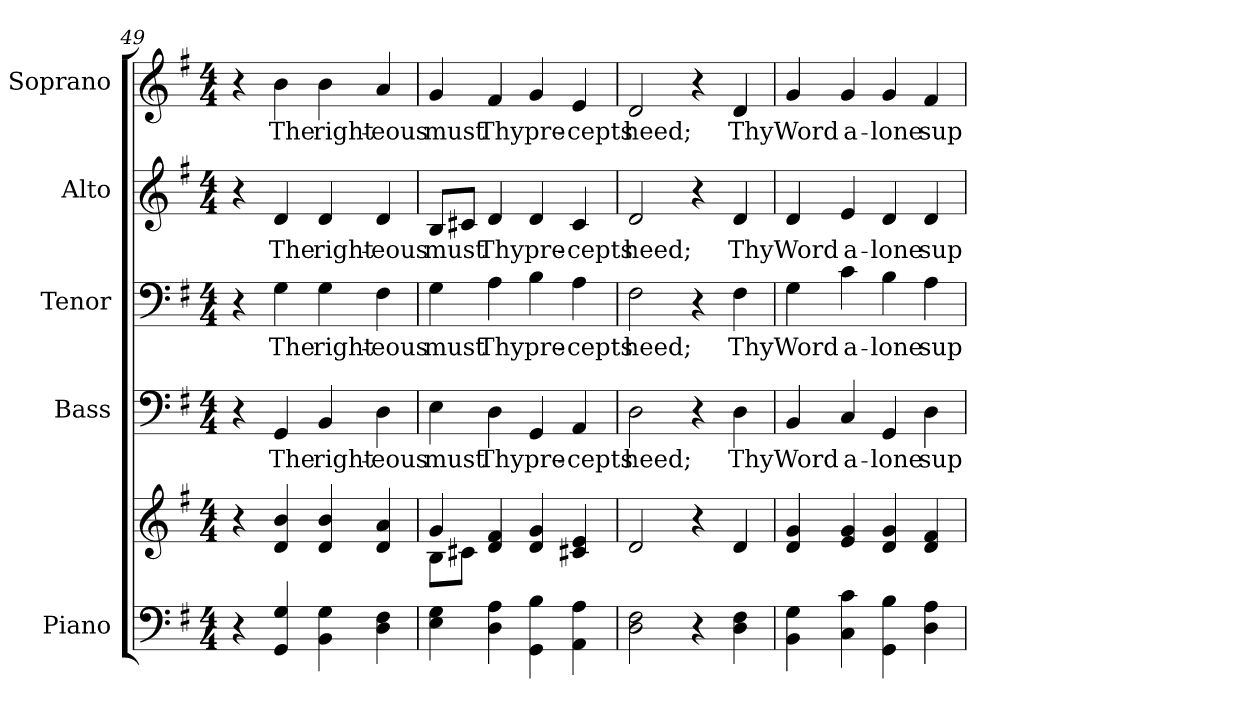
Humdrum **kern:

**kern	**kern	**kern	**text	**kern	**text	**kern	**text	**kern	**text
*part5	*part5	*part4	*part4	*part3	*part3	*part2	*part2	*part1	*part1
*staff6	*staff5	*staff4	*staff4	*staff3	*staff3	*staff2	*staff2	*staff1	*staff1
*I"Piano	*	*I"Bass	*	*I"Tenor	*	*I"Alto	*	*I"Soprano	*
*I'Pno.	*	*I'B.	*	*I'T.	*	*I'A.	*	*I'S.	*
!!LO:PB:g=z
*clefF4	*clefG2	*clefF4	*	*clefF4	*	*clefG2	*	*clefG2	*
*k[f#]	*k[f#]	*k[f#]	*	*k[f#]	*	*k[f#]	*	*k[f#]	*
*G:	*G:	*G:	*	*G:	*	*G:	*	*G:	*
*M4/4	*M4/4	*M4/4	*	*M4/4	*	*M4/4	*	*M4/4	*
=49	=49	=49	=49	=49	=49	=49	=49	=49	=49
4r	4r	4r	.	4r	.	4r	.	4r	.
!	!	!	!LO:LY:b:color=#000000	!	!	!	!	!	!
!	!	!	!	!	!LO:LY:b:color=#000000	!	!	!	!
!	!	!	!	!	!	!	!LO:LY:b:color=#000000	!	!
!	!	!	!	!	!	!	!	!	!LO:LY:b:color=#000000
4GGi/ 4Gi	4di/ 4bi	4GGi/	The	4Gi\	The	4di/	The	4bi\	The
!	!	!	!LO:LY:b:color=#000000	!	!	!	!	!	!
!	!	!	!	!	!LO:LY:b:color=#000000	!	!	!	!
!	!	!	!	!	!	!	!LO:LY:b:color=#000000	!	!
!	!	!	!	!	!	!	!	!	!LO:LY:b:color=#000000
4BBi\ 4Gi	4di/ 4bi	4BBi/	right-	4Gi\	right-	4di/	right-	4bi\	right-
!	!	!	!LO:LY:b:color=#000000	!	!	!	!	!	!
!	!	!	!	!	!LO:LY:b:color=#000000	!	!	!	!
!	!	!	!	!	!	!	!LO:LY:b:color=#000000	!	!
!	!	!	!	!	!	!	!	!	!LO:LY:b:color=#000000
4Di\ 4F#i	4di/ 4ai	4Di\	-eous	4F#i\	-eous	4di/	-eous	4ai/	-eous
=50	=50	=50	=50	=50	=50	=50	=50	=50	=50
*	*^	*	*	*	*	*	*	*	*
!	!	!	!	!LO:LY:b:color=#000000	!	!	!	!	!	!
!	!	!	!	!	!	!LO:LY:b:color=#000000	!	!	!	!
!	!	!	!	!	!	!	!	!LO:LY:b:color=#000000	!	!
!	!	!	!	!	!	!	!	!	!	!LO:LY:b:color=#000000
4Ei\ 4Gi	4gi/	8Bi\L	4Ei\	must	4Gi\	must	8Bi/L	must	4gi/	must
.	.	8c#Xi\J	.	.	.	.	8c#Xi/J	.	.	.
!	!	!	!	!LO:LY:b:color=#000000	!	!	!	!	!	!
!	!	!	!	!	!	!LO:LY:b:color=#000000	!	!	!	!
!	!	!	!	!	!	!	!	!LO:LY:b:color=#000000	!	!
!	!	!	!	!	!	!	!	!	!	!LO:LY:b:color=#000000
4Di\ 4Ai	4di/ 4f#i	4ryy	4Di\	Thy	4Ai\	Thy	4di/	Thy	4f#i/	Thy
!	!	!	!	!LO:LY:b:color=#000000	!	!	!	!	!	!
!	!	!	!	!	!	!LO:LY:b:color=#000000	!	!	!	!
!	!	!	!	!	!	!	!	!LO:LY:b:color=#000000	!	!
!	!	!	!	!	!	!	!	!	!	!LO:LY:b:color=#000000
4GGi\ 4Bi	4di/ 4gi	2ryy	4GGi/	pre-	4Bi\	pre-	4di/	pre-	4gi/	pre-
!	!	!	!	!LO:LY:b:color=#000000	!	!	!	!	!	!
!	!	!	!	!	!	!LO:LY:b:color=#000000	!	!	!	!
!	!	!	!	!	!	!	!	!LO:LY:b:color=#000000	!	!
!	!	!	!	!	!	!	!	!	!	!LO:LY:b:color=#000000
4AAi\ 4Ai	4c#Xi/ 4ei	.	4AAi/	-cepts	4Ai\	-cepts	4c#i/	-cepts	4ei/	-cepts
*	*v	*v	*	*	*	*	*	*	*	*
=51	=51	=51	=51	=51	=51	=51	=51	=51	=51
!	!	!	!LO:LY:b:color=#000000	!	!	!	!	!	!
!	!	!	!	!	!LO:LY:b:color=#000000	!	!	!	!
!	!	!	!	!	!	!	!LO:LY:b:color=#000000	!	!
!	!	!	!	!	!	!	!	!	!LO:LY:b:color=#000000
2Di\ 2F#i	2di/	2Di\	heed;	2F#i\	heed;	2di/	heed;	2di/	heed;
4r	4r	4r	.	4r	.	4r	.	4r	.
!	!	!	!LO:LY:b:color=#000000	!	!	!	!	!	!
!	!	!	!	!	!LO:LY:b:color=#000000	!	!	!	!
!	!	!	!	!	!	!	!LO:LY:b:color=#000000	!	!
!	!	!	!	!	!	!	!	!	!LO:LY:b:color=#000000
4Di\ 4F#i	4di/	4Di\	Thy	4F#i\	Thy	4di/	Thy	4di/	Thy
!!LO:PB:g=z
=52	=52	=52	=52	=52	=52	=52	=52	=52	=52
!	!	!	!LO:LY:b:color=#000000	!	!	!	!	!	!
!	!	!	!	!	!LO:LY:b:color=#000000	!	!	!	!
!	!	!	!	!	!	!	!LO:LY:b:color=#000000	!	!
!	!	!	!	!	!	!	!	!	!LO:LY:b:color=#000000
4BBi\ 4Gi	4di/ 4gi	4BBi/	Word	4Gi\	Word	4di/	Word	4gi/	Word
!	!	!	!LO:LY:b:color=#000000	!	!	!	!	!	!
!	!	!	!	!	!LO:LY:b:color=#000000	!	!	!	!
!	!	!	!	!	!	!	!LO:LY:b:color=#000000	!	!
!	!	!	!	!	!	!	!	!	!LO:LY:b:color=#000000
4Ci\ 4ci	4ei/ 4gi	4Ci/	a-	4ci\	a-	4ei/	a-	4gi/	a-
!	!	!	!LO:LY:b:color=#000000	!	!	!	!	!	!
!	!	!	!	!	!LO:LY:b:color=#000000	!	!	!	!
!	!	!	!	!	!	!	!LO:LY:b:color=#000000	!	!
!	!	!	!	!	!	!	!	!	!LO:LY:b:color=#000000
4GGi\ 4Bi	4di/ 4gi	4GGi/	-lone	4Bi\	-lone	4di/	-lone	4gi/	-lone
!	!	!	!LO:LY:b:color=#000000	!	!	!	!	!	!
!	!	!	!	!	!LO:LY:b:color=#000000	!	!	!	!
!	!	!	!	!	!	!	!LO:LY:b:color=#000000	!	!
!	!	!	!	!	!	!	!	!	!LO:LY:b:color=#000000
4Di\ 4Ai	4di/ 4f#i	4Di\	sup-	4Ai\	sup-	4di/	sup-	4f#i/	sup-
=	=	=	=	=	=	=	=	=	=
*-	*-	*-	*-	*-	*-	*-	*-	*-	*-
